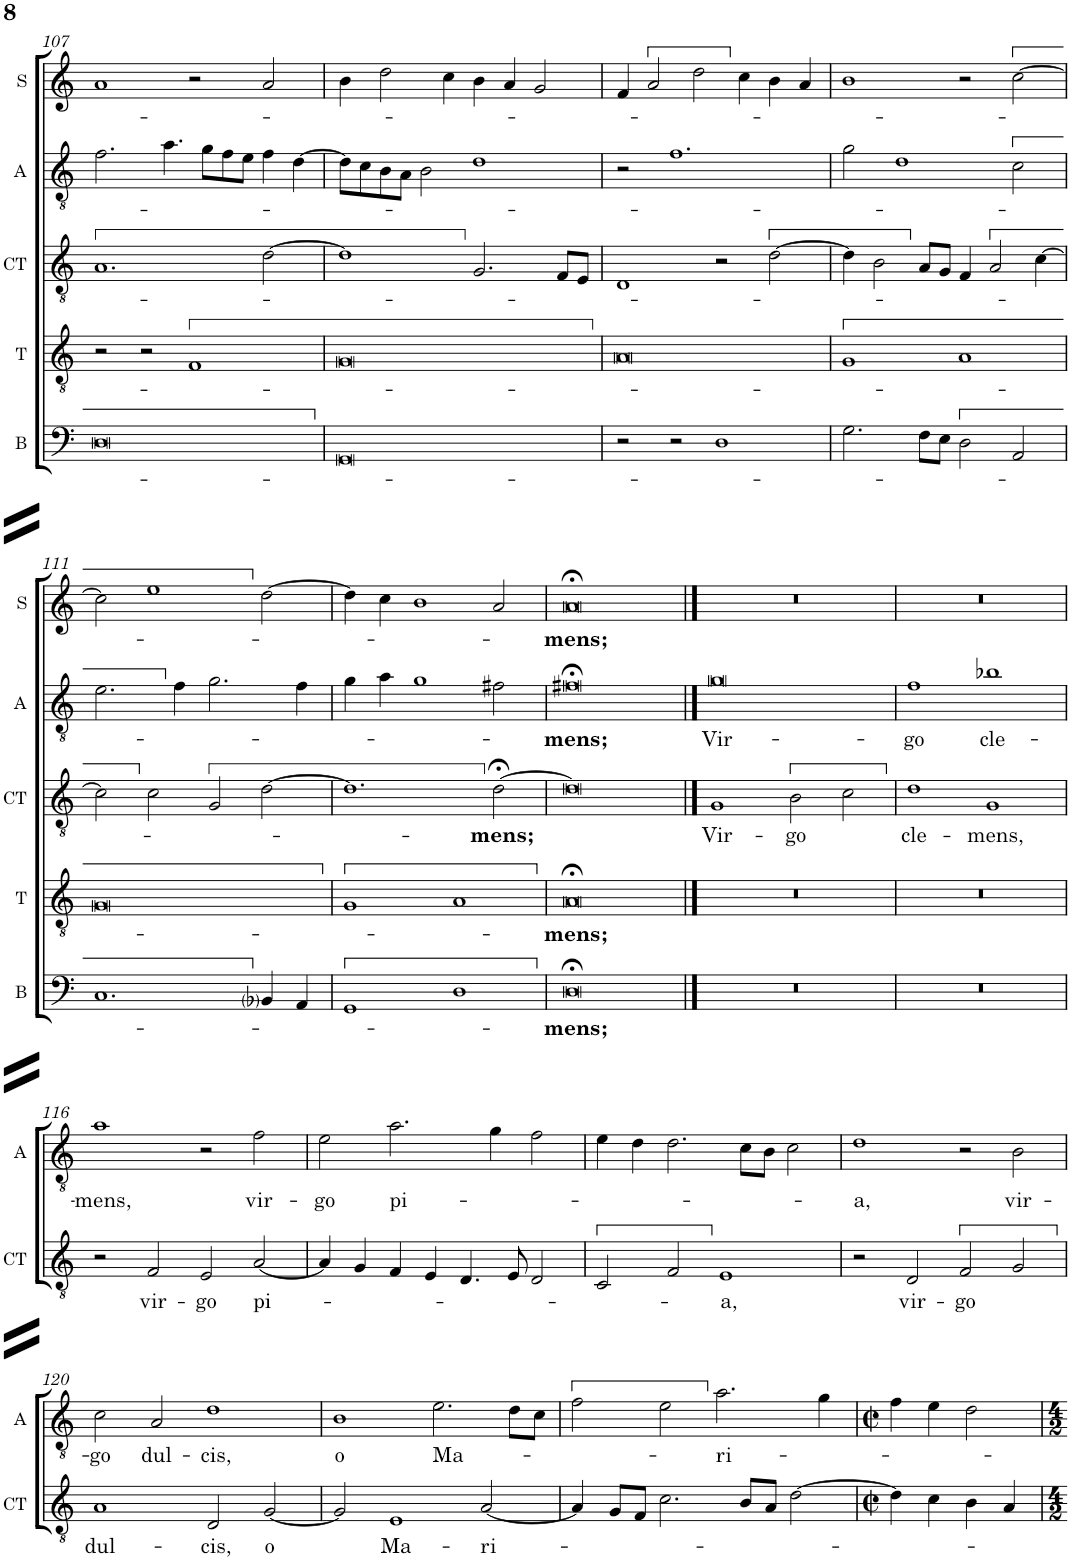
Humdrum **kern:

**kern	**text	**kern	**text	**kern	**text	**kern	**text	**kern	**text
*part5	*part5	*part4	*part4	*part3	*part3	*part2	*part2	*part1	*part1
*staff5	*staff5	*staff4	*staff4	*staff3	*staff3	*staff2	*staff2	*staff1	*staff1
*I"B	*	*I"Tenor	*	*I"Contratenor	*	*I"A	*	*I"S	*
*I'B	*	*I'T	*	*I'CT	*	*I'A	*	*I'S	*
!!LO:PB:g=z
*clefF4	*	*clefGv2	*	*clefGv2	*	*clefGv2	*	*clefG2	*
*k[]	*	*k[]	*	*k[]	*	*k[]	*	*k[]	*
*M4/2	*	*M4/2	*	*M4/2	*	*M4/2	*	*M4/2	*
=107	=107	=107	=107	=107	=107	=107	=107	=107	=107
0D	.	2r	.	1.A	.	2.f\	.	1a	.
.	.	2r	.	.	.	.	.	.	.
.	.	.	.	.	.	4.a\	.	.	.
.	.	1F	.	.	.	.	.	2r	.
.	.	.	.	.	.	8g\L	.	.	.
.	.	.	.	.	.	8f\	.	.	.
.	.	.	.	.	.	8e\J	.	.	.
.	.	.	.	[2d\	.	4f\	.	2a/	.
.	.	.	.	.	.	[4d\	.	.	.
=108	=108	=108	=108	=108	=108	=108	=108	=108	=108
0GG	.	0G	.	1d]	.	8d\L]	.	4b\	.
.	.	.	.	.	.	8c\	.	.	.
.	.	.	.	.	.	8B\	.	2dd\	.
.	.	.	.	.	.	8A\J	.	.	.
.	.	.	.	.	.	2B\	.	.	.
.	.	.	.	.	.	.	.	4cc\	.
.	.	.	.	2.G/	.	1d	.	4b\	.
.	.	.	.	.	.	.	.	4a/	.
.	.	.	.	.	.	.	.	2g/	.
.	.	.	.	8F/L	.	.	.	.	.
.	.	.	.	8E/J	.	.	.	.	.
=109	=109	=109	=109	=109	=109	=109	=109	=109	=109
2r	.	0A	.	1D	.	2r	.	4f/	.
.	.	.	.	.	.	.	.	2a/	.
2r	.	.	.	.	.	1.f	.	.	.
.	.	.	.	.	.	.	.	2dd\	.
1D	.	.	.	2r	.	.	.	.	.
.	.	.	.	.	.	.	.	4cc\	.
.	.	.	.	[2d\	.	.	.	4b\	.
.	.	.	.	.	.	.	.	4a/	.
=110	=110	=110	=110	=110	=110	=110	=110	=110	=110
2.G\	.	1G	.	4d\]	.	2g\	.	1b	.
.	.	.	.	2B\	.	.	.	.	.
.	.	.	.	.	.	1d	.	.	.
8F\L	.	.	.	8A/L	.	.	.	.	.
8E\J	.	.	.	8G/J	.	.	.	.	.
2D\	.	1A	.	4F/	.	.	.	2r	.
.	.	.	.	2A/	.	.	.	.	.
2AA/	.	.	.	.	.	2c\	.	[2cc\	.
.	.	.	.	[4c\	.	.	.	.	.
!!LO:LB:g=z
=111	=111	=111	=111	=111	=111	=111	=111	=111	=111
1.C	.	0G	.	2c\]	.	2.e\	.	2cc\]	.
.	.	.	.	2c\	.	.	.	1ee	.
.	.	.	.	.	.	4f\	.	.	.
.	.	.	.	2G/	.	2.g\	.	.	.
4BB-i/	.	.	.	[2d\	.	.	.	[2dd\	.
4AA/	.	.	.	.	.	4f\	.	.	.
=112	=112	=112	=112	=112	=112	=112	=112	=112	=112
1GG	.	1G	.	1.d]	.	4g\	.	4dd\]	.
.	.	.	.	.	.	4a\	.	4cc\	.
.	.	.	.	.	.	1g	.	1b	.
1D	.	1A	.	.	.	.	.	.	.
!	!	!	!	!	!LO:LY:b	!	!	!	!
.	.	.	.	[2d;<\	mens;	2f#X\	.	2a/	.
=113	=113	=113	=113	=113	=113	=113	=113	=113	=113
!	!LO:LY:b	!	!LO:LY:b	!	!	!	!LO:LY:b	!	!LO:LY:b
0D;<	mens;	0A;<	mens;	0d]	.	0f#X;<	mens;	0a;<	mens;
==114	==114	==114	==114	==114	==114	==114	==114	==114	==114
!	!	!	!	!	!LO:LY:b	!	!LO:LY:b	!	!
0r	.	0r	.	1G	Vir-	0g	Vir-	0r	.
!	!	!	!	!	!LO:LY:b	!	!	!	!
.	.	.	.	2B\	-go	.	.	.	.
.	.	.	.	2c\	.	.	.	.	.
=115	=115	=115	=115	=115	=115	=115	=115	=115	=115
!	!	!	!	!	!LO:LY:b	!	!LO:LY:b	!	!
0r	.	0r	.	1d	cle-	1f	-go	0r	.
!	!	!	!	!	!LO:LY:b	!	!LO:LY:b	!	!
.	.	.	.	1G	-mens,	1b-X	cle-	.	.
!!LO:LB:g=z
=116	=116	=116	=116	=116	=116	=116	=116	=116	=116
!	!	!	!	!	!	!	!LO:LY:b	!	!
0r	.	0r	.	2r	.	1a	-mens,	0r	.
!	!	!	!	!	!LO:LY:b	!	!	!	!
.	.	.	.	2F/	vir-	.	.	.	.
!	!	!	!	!	!LO:LY:b	!	!	!	!
.	.	.	.	2E/	-go	2r	.	.	.
!	!	!	!	!	!LO:LY:b	!	!LO:LY:b	!	!
.	.	.	.	[2A/	pi-	2f\	vir-	.	.
=117	=117	=117	=117	=117	=117	=117	=117	=117	=117
!	!	!	!	!	!	!	!LO:LY:b	!	!
0r	.	0r	.	4A/]	.	2e\	-go	0r	.
.	.	.	.	4G/	.	.	.	.	.
!	!	!	!	!	!	!	!LO:LY:b	!	!
.	.	.	.	4F/	.	2.a\	pi-	.	.
.	.	.	.	4E/	.	.	.	.	.
.	.	.	.	4.D/	.	.	.	.	.
.	.	.	.	.	.	4g\	.	.	.
.	.	.	.	8E/	.	.	.	.	.
.	.	.	.	2D/	.	2f\	.	.	.
=118	=118	=118	=118	=118	=118	=118	=118	=118	=118
0r	.	0r	.	2C/	.	4e\	.	0r	.
.	.	.	.	.	.	4d\	.	.	.
.	.	.	.	2F/	.	2.d\	.	.	.
!	!	!	!	!	!LO:LY:b	!	!	!	!
.	.	.	.	1E	-a,	.	.	.	.
.	.	.	.	.	.	8c\L	.	.	.
.	.	.	.	.	.	8B\J	.	.	.
.	.	.	.	.	.	2c\	.	.	.
=119	=119	=119	=119	=119	=119	=119	=119	=119	=119
!	!	!	!	!	!	!	!LO:LY:b	!	!
0r	.	0r	.	2r	.	1d	a,	0r	.
!	!	!	!	!	!LO:LY:b	!	!	!	!
.	.	.	.	2D/	vir-	.	.	.	.
!	!	!	!	!	!LO:LY:b	!	!	!	!
.	.	.	.	2F/	-go	2r	.	.	.
!	!	!	!	!	!	!	!LO:LY:b	!	!
.	.	.	.	2G/	.	2B\	vir-	.	.
!!LO:LB:g=z
=120	=120	=120	=120	=120	=120	=120	=120	=120	=120
!	!	!	!	!	!LO:LY:b	!	!LO:LY:b	!	!
0r	.	0r	.	1A	dul-	2c\	-go	0r	.
!	!	!	!	!	!	!	!LO:LY:b	!	!
.	.	.	.	.	.	2A/	dul-	.	.
!	!	!	!	!	!LO:LY:b	!	!LO:LY:b	!	!
.	.	.	.	2D/	-cis,	1d	-cis,	.	.
!	!	!	!	!	!LO:LY:b	!	!	!	!
.	.	.	.	[2G/	o	.	.	.	.
=121	=121	=121	=121	=121	=121	=121	=121	=121	=121
!	!	!	!	!	!	!	!LO:LY:b	!	!
0r	.	0r	.	2G/]	.	1B	o	0r	.
!	!	!	!	!	!LO:LY:b	!	!	!	!
.	.	.	.	1E	Ma-	.	.	.	.
!	!	!	!	!	!	!	!LO:LY:b	!	!
.	.	.	.	.	.	2.e\	Ma-	.	.
!	!	!	!	!	!LO:LY:b	!	!	!	!
.	.	.	.	[2A/	-ri-	.	.	.	.
.	.	.	.	.	.	8d\L	.	.	.
.	.	.	.	.	.	8c\J	.	.	.
=122	=122	=122	=122	=122	=122	=122	=122	=122	=122
0r	.	0r	.	4A/]	.	2f\	.	0r	.
.	.	.	.	8G/L	.	.	.	.	.
.	.	.	.	8F/J	.	.	.	.	.
.	.	.	.	2.c\	.	2e\	.	.	.
!	!	!	!	!	!	!	!LO:LY:b	!	!
.	.	.	.	.	.	2.a\	ri-	.	.
.	.	.	.	8B/L	.	.	.	.	.
.	.	.	.	8A/J	.	.	.	.	.
.	.	.	.	[2d\	.	.	.	.	.
.	.	.	.	.	.	4g\	.	.	.
=123	=123	=123	=123	=123	=123	=123	=123	=123	=123
*M2/2	*	*M2/2	*	*M2/2	*	*M2/2	*	*M2/2	*
*met(c|)	*	*met(c|)	*	*met(c|)	*	*met(c|)	*	*met(c|)	*
1r	.	1r	.	4d\]	.	4f\	.	1r	.
.	.	.	.	4c\	.	4e\	.	.	.
.	.	.	.	4B\	.	2d\	.	.	.
.	.	.	.	4A/	.	.	.	.	.
=	=	=	=	=	=	=	=	=	=
*-	*-	*-	*-	*-	*-	*-	*-	*-	*-
